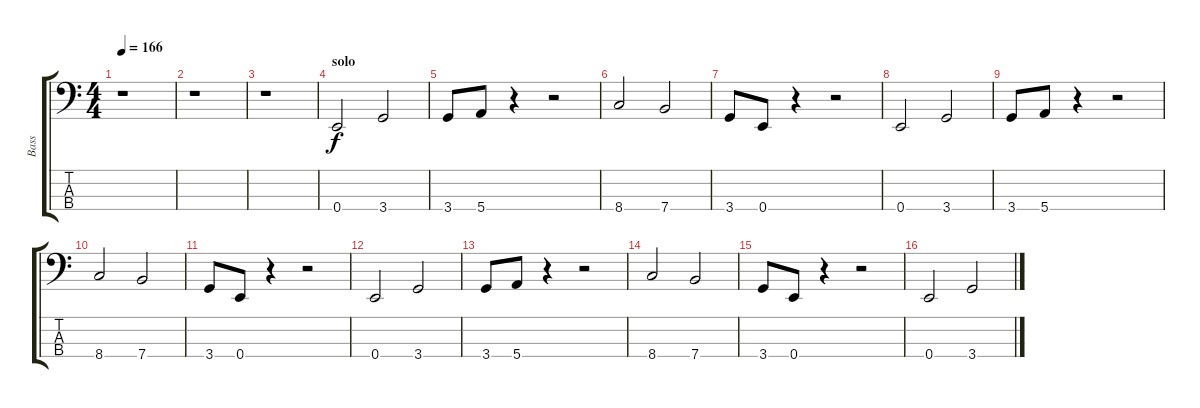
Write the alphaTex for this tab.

\track ("Bass" "Bass") {instrument electricbasspick}
\staff {score tabs}
\tuning (G2 D2 A1 E1) {hide}
\ts (4 4)
\tempo 166
\clef f4
\ks c
r.1{dy f} |
r.1 |
r.1 |
\section ("" "solo")
0.4.2 3.4.2 |
3.4.8 5.4.8 r.4 r.2 |
8.4.2 7.4.2 |
3.4.8 0.4.8 r.4 r.2 |
0.4.2 3.4.2 |
3.4.8 5.4.8 r.4 r.2 |
8.4.2 7.4.2 |
3.4.8 0.4.8 r.4 r.2 |
0.4.2 3.4.2 |
3.4.8 5.4.8 r.4 r.2 |
8.4.2 7.4.2 |
3.4.8 0.4.8 r.4 r.2 |
0.4.2 3.4.2
